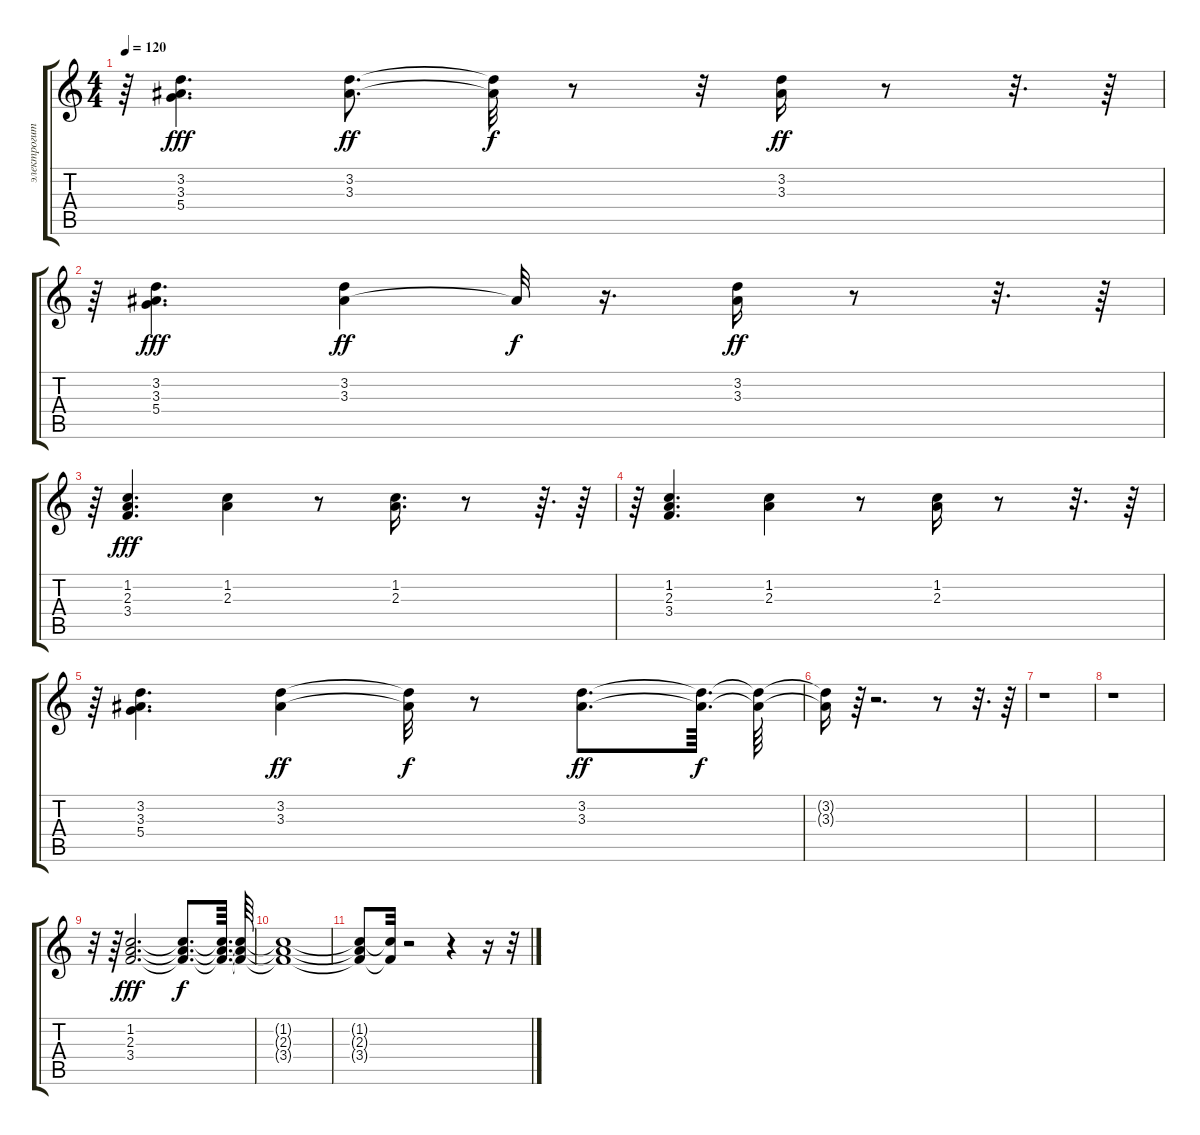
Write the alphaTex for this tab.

\track ("электрогитара" "электрогит") {instrument electricguitarclean}
\staff {score tabs}
\tuning (E4 B3 G3 D3 A2 E2) {hide}
\ts (4 4)
\tempo 120
\clef g2
\ks c
r.64{dy fff} (3.2 3.3 5.4).4{d} (3.2 3.3).8{d dy ff} (3.2{t} 3.3{t}).32{dy f} r.8 r.32 (3.2 3.3).16{dy ff} r.8 r.32{d} r.64 |
r.64 (3.2 3.3 5.4).4{d dy fff} (3.2 3.3).4{dy ff} 3.3{t}.32{dy f} r.16{d} (3.2 3.3).16{dy ff} r.8 r.32{d} r.64 |
r.64 (1.2 2.3 3.4).4{d dy fff} (1.2 2.3).4 r.8 (1.2 2.3).16{d} r.8 r.64{d} r.64 |
r.64 (1.2 2.3 3.4).4{d} (1.2 2.3).4 r.8 (1.2 2.3).16 r.8 r.32{d} r.64 |
r.64 (3.2 3.3 5.4).4{d} (3.2 3.3).4{dy ff} (3.2{t} 3.3{t}).32{dy f} r.8 (3.2 3.3).8{d dy ff} (3.2{t} 3.3{t}).64{d dy f} (3.2{t} 3.3{t}).64 |
(3.2{t} 3.3{t}).16 r.64 r.2{d} r.8 r.32{d} r.64 |
r.1 |
r.1 |
r.32 r.64 (1.2 2.3 3.4).2{d dy fff} (1.2{t} 2.3{t} 3.4{t}).8{d dy f} (1.2{t} 2.3{t} 3.4{t}).64{d} (1.2{t} 2.3{t} 3.4{t}).64 |
(1.2{t} 2.3{t} 3.4{t}).1 |
(1.2{t} 2.3{t} 3.4{t}).8 (1.2{t} 3.4{t}).32 r.2 r.4 r.16 r.32
